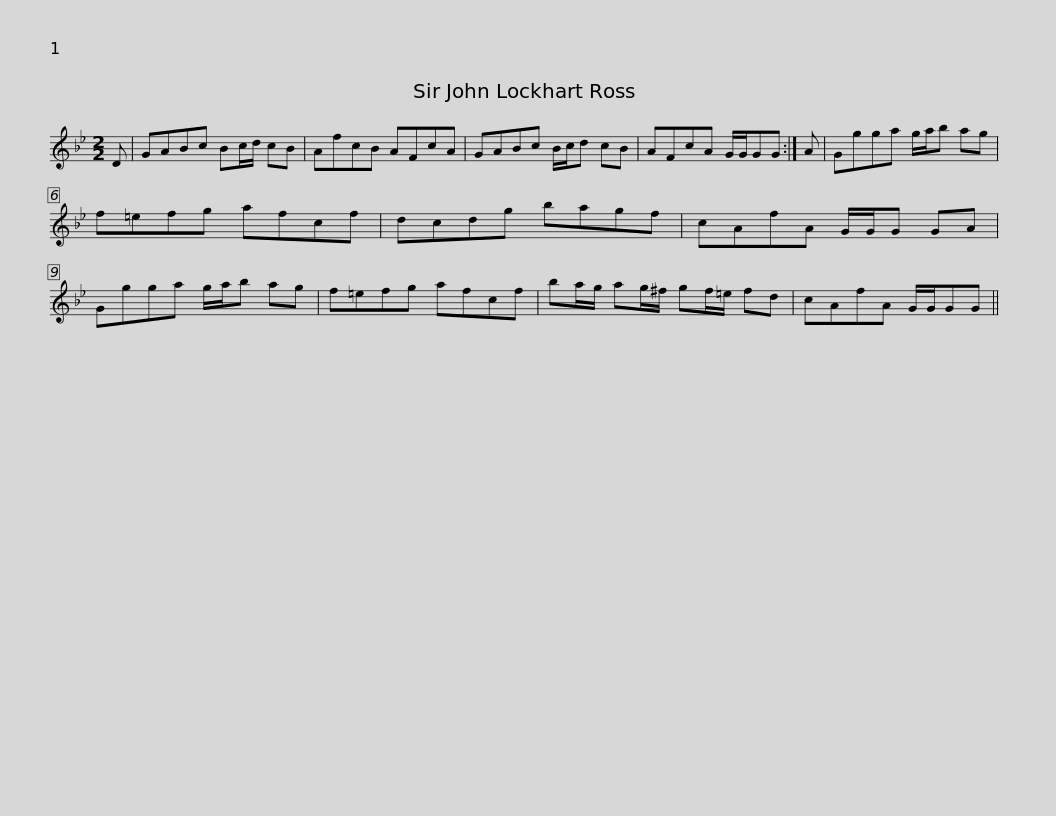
X:1
L:1/8
M:2/2
I:linebreak $
K:Gmin
V:1 treble
V:1
 D | GABc Bc/d/ cB | AfcB AFcA | GABc B/c/d cB | AFcA G/G/GG :| %5
 A |$ Ggga g/a/b ag | f=efg afcf | dcdg bagf | cAfA G/G/G GA |$ %10
 Ggga g/a/b ag | f=efg afcf | ba/g/ ag/^f/ gf/=e/ fd | cAfA G/G/GG || %14
